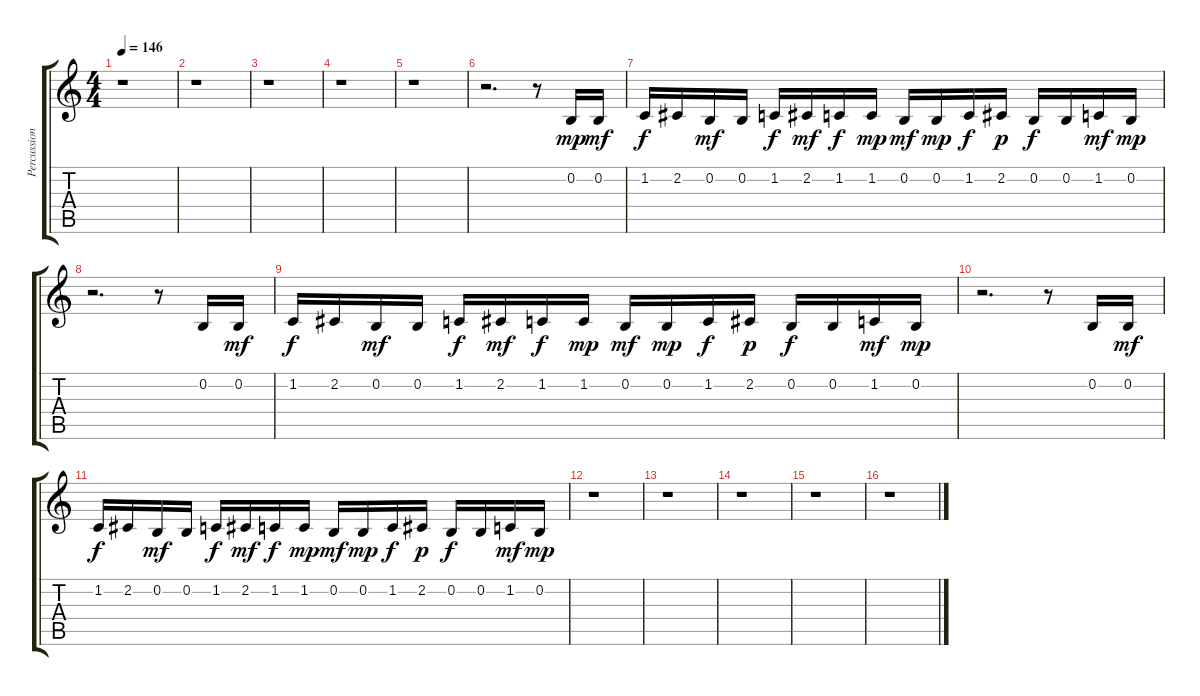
\track ("Percussion 2" "Percussion") {instrument melodictom}
\staff {score tabs}
\tuning (E4 B3 G3 D3 A2 E2) {hide}
\ts (4 4)
\tempo 146
\clef g2
\ks c
r.1{dy f} |
r.1 |
r.1 |
r.1 |
r.1 |
r.2{d} r.8 0.2.16{dy mp volume 10} 0.2.16{dy mf} |
1.2.16{dy f} 2.2.16 0.2.16{dy mf} 0.2.16 1.2.16{dy f} 2.2.16{dy mf} 1.2.16{dy f} 1.2.16{dy mp} 0.2.16{dy mf} 0.2.16{dy mp} 1.2.16{dy f} 2.2.16{dy p} 0.2.16{dy f} 0.2.16 1.2.16{dy mf} 0.2.16{dy mp} |
r.2{d} r.8 0.2.16 0.2.16{dy mf} |
1.2.16{dy f} 2.2.16 0.2.16{dy mf} 0.2.16 1.2.16{dy f} 2.2.16{dy mf} 1.2.16{dy f} 1.2.16{dy mp} 0.2.16{dy mf} 0.2.16{dy mp} 1.2.16{dy f} 2.2.16{dy p} 0.2.16{dy f} 0.2.16 1.2.16{dy mf} 0.2.16{dy mp} |
r.2{d} r.8 0.2.16 0.2.16{dy mf} |
1.2.16{dy f} 2.2.16 0.2.16{dy mf} 0.2.16 1.2.16{dy f} 2.2.16{dy mf} 1.2.16{dy f} 1.2.16{dy mp} 0.2.16{dy mf} 0.2.16{dy mp} 1.2.16{dy f} 2.2.16{dy p} 0.2.16{dy f} 0.2.16 1.2.16{dy mf} 0.2.16{dy mp} |
r.1 |
r.1 |
r.1 |
r.1 |
r.1
